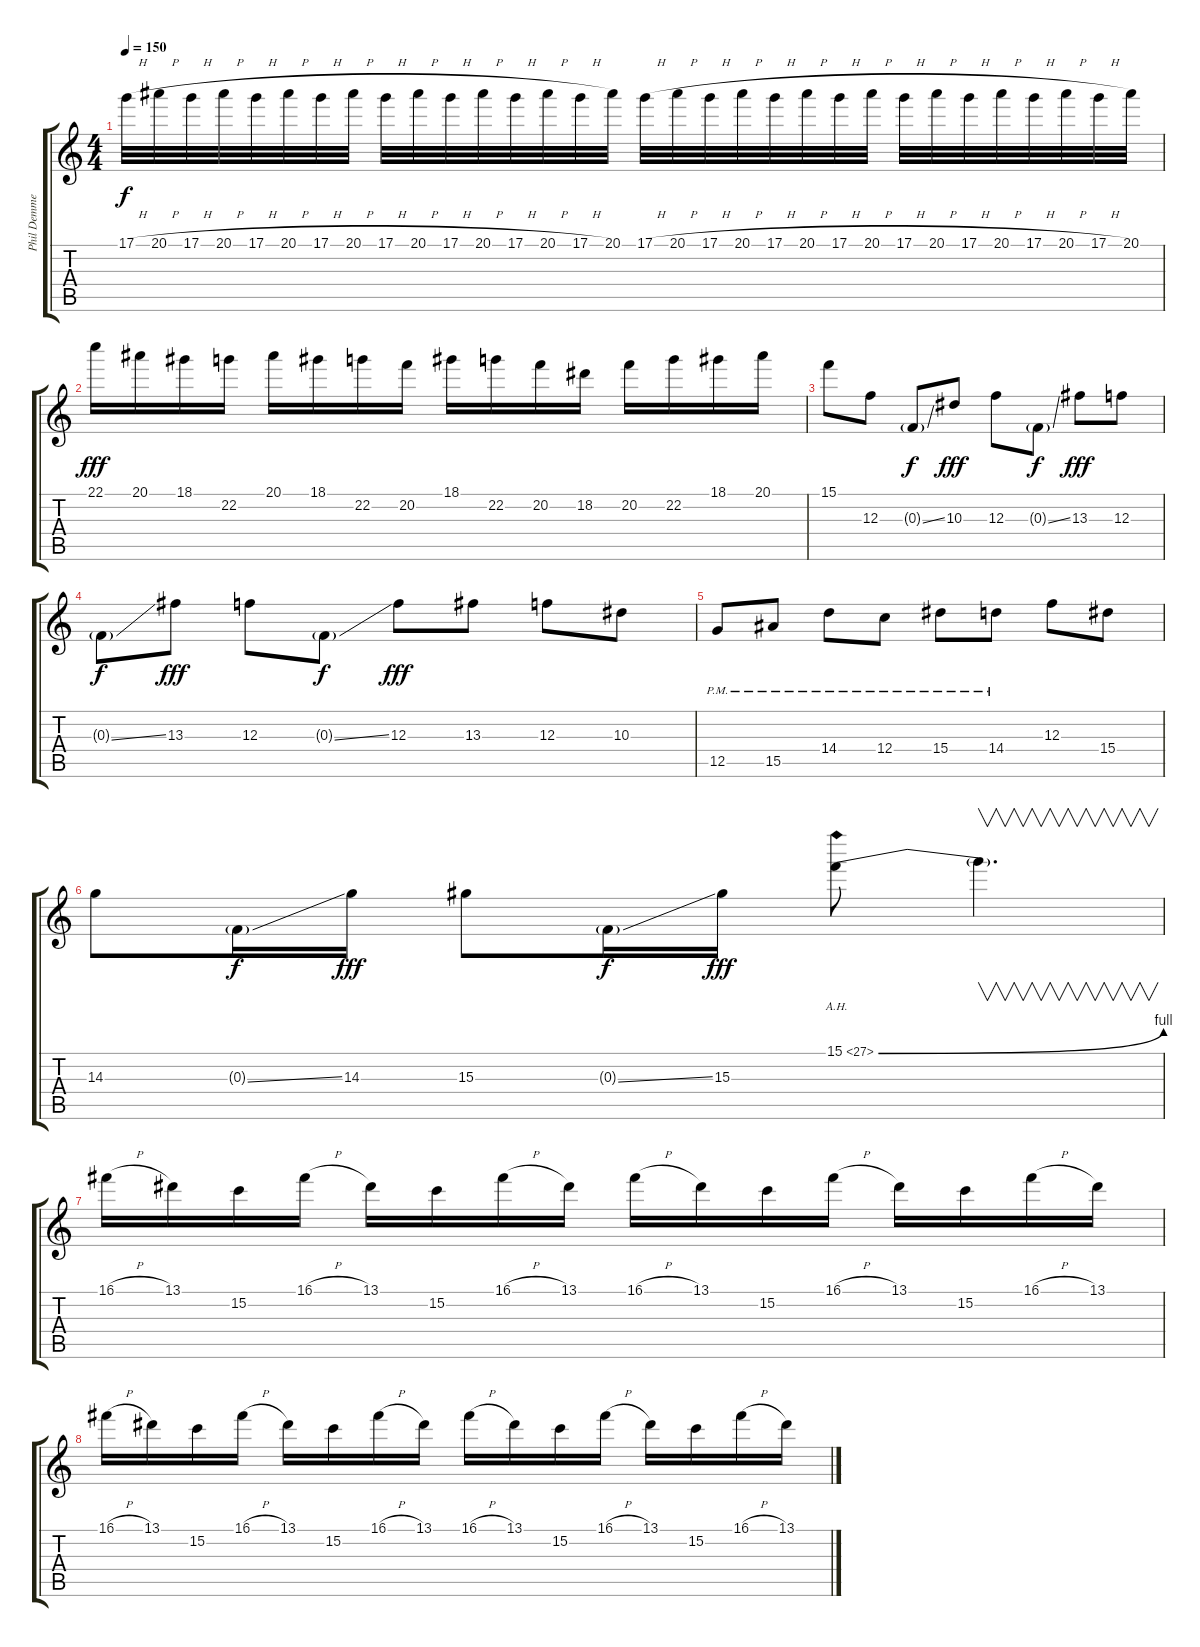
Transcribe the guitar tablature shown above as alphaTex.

\track ("Phil Demmel" "Phil Demme") {instrument distortionguitar}
\staff {score tabs}
\tuning (D4 A3 F3 C3 G2 C2) {hide}
\ts (4 4)
\tempo 150
\clef g2
\ks c
17.1{h}.32{dy f} 20.1{h}.32 17.1{h}.32 20.1{h}.32 17.1{h}.32 20.1{h}.32 17.1{h}.32 20.1{h}.32 17.1{h}.32 20.1{h}.32 17.1{h}.32 20.1{h}.32 17.1{h}.32 20.1{h}.32 17.1{h}.32 20.1.32 17.1{h}.32 20.1{h}.32 17.1{h}.32 20.1{h}.32 17.1{h}.32 20.1{h}.32 17.1{h}.32 20.1{h}.32 17.1{h}.32 20.1{h}.32 17.1{h}.32 20.1{h}.32 17.1{h}.32 20.1{h}.32 17.1{h}.32 20.1.32 |
22.1.16{dy fff} 20.1.16 18.1.16 22.2.16 20.1.16 18.1.16 22.2.16 20.2.16 18.1.16 22.2.16 20.2.16 18.2.16 20.2.16 22.2.16 18.1.16 20.1.16 |
15.1.8 12.3.8 0.3{ss g}.8{dy f} 10.3.8{dy fff} 12.3.8 0.3{ss g}.8{dy f} 13.3.8{dy fff} 12.3.8 |
0.3{ss g}.8{dy f} 13.3.8{dy fff} 12.3.8 0.3{ss g}.8{dy f} 12.3.8{dy fff} 13.3.8 12.3.8 10.3.8 |
12.5{pm}.8 15.5{pm}.8 14.4{pm}.8 12.4{pm}.8 15.4{pm}.8 14.4{pm}.8 12.3.8 15.4.8 |
14.3.8 0.3{ss g}.16{dy f} 14.3.16{dy fff} 15.3.8 0.3{ss g}.16{dy f} 15.3.16{dy fff} 15.1{be (bend 0 0 60 4) ah 12}.8 15.1{t}.4{v d} |
16.1{h}.16 13.1.16 15.2.16 16.1{h}.16 13.1.16 15.2.16 16.1{h}.16 13.1.16 16.1{h}.16 13.1.16 15.2.16 16.1{h}.16 13.1.16 15.2.16 16.1{h}.16 13.1.16 |
16.1{h}.16 13.1.16 15.2.16 16.1{h}.16 13.1.16 15.2.16 16.1{h}.16 13.1.16 16.1{h}.16 13.1.16 15.2.16 16.1{h}.16 13.1.16 15.2.16 16.1{h}.16 13.1.16
